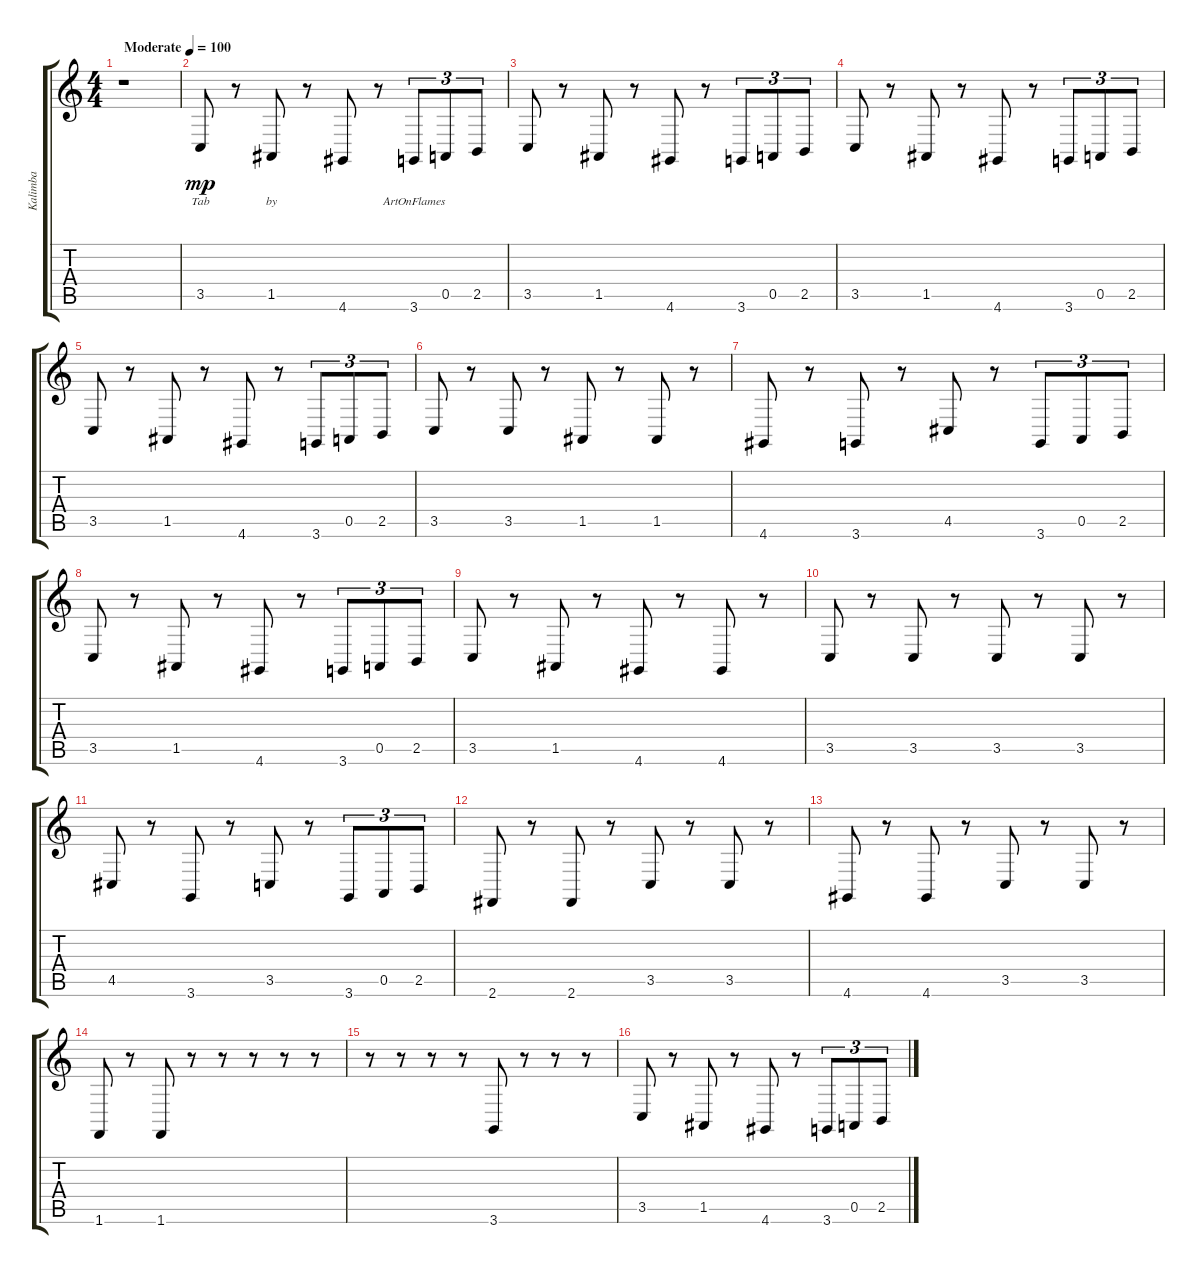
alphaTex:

\track ("Kalimba" "Kalimba") {instrument kalimba}
\staff {score tabs}
\tuning (E4 B3 G3 D3 A2 E2) {hide}
\ts (4 4)
\tempo (100 "Moderate")
\clef g2
\ks c
r.1{dy mp instrument kalimba} |
3.5.8{lyrics (0 "Tab") lyrics (1 "") lyrics (2 "") lyrics (3 "") lyrics (4 "")} r.8 1.5.8{lyrics (0 "by") lyrics (1 "") lyrics (2 "") lyrics (3 "") lyrics (4 "")} r.8 4.6.8{lyrics (0 "") lyrics (1 "") lyrics (2 "") lyrics (3 "") lyrics (4 "")} r.8 3.6.8{tu (3 2) lyrics (0 "ArtOnFlames") lyrics (1 "") lyrics (2 "") lyrics (3 "") lyrics (4 "")} 0.5.8{tu (3 2)} 2.5.8{tu (3 2)} |
3.5.8 r.8 1.5.8 r.8 4.6.8 r.8 3.6.8{tu (3 2)} 0.5.8{tu (3 2)} 2.5.8{tu (3 2)} |
3.5.8 r.8 1.5.8 r.8 4.6.8 r.8 3.6.8{tu (3 2)} 0.5.8{tu (3 2)} 2.5.8{tu (3 2)} |
3.5.8 r.8 1.5.8 r.8 4.6.8 r.8 3.6.8{tu (3 2)} 0.5.8{tu (3 2)} 2.5.8{tu (3 2)} |
3.5.8 r.8 3.5.8 r.8 1.5.8 r.8 1.5.8 r.8 |
4.6.8 r.8 3.6.8 r.8 4.5.8 r.8 3.6.8{tu (3 2)} 0.5.8{tu (3 2)} 2.5.8{tu (3 2)} |
3.5.8 r.8 1.5.8 r.8 4.6.8 r.8 3.6.8{tu (3 2)} 0.5.8{tu (3 2)} 2.5.8{tu (3 2)} |
3.5.8 r.8 1.5.8 r.8 4.6.8 r.8 4.6.8 r.8 |
3.5.8 r.8 3.5.8 r.8 3.5.8 r.8 3.5.8 r.8 |
4.5.8 r.8 3.6.8 r.8 3.5.8 r.8 3.6.8{tu (3 2)} 0.5.8{tu (3 2)} 2.5.8{tu (3 2)} |
2.6.8 r.8 2.6.8 r.8 3.5.8 r.8 3.5.8 r.8 |
4.6.8 r.8 4.6.8 r.8 3.5.8 r.8 3.5.8 r.8 |
1.6.8 r.8 1.6.8 r.8 r.8 r.8 r.8 r.8 |
r.8 r.8 r.8 r.8 3.6.8 r.8 r.8 r.8 |
3.5.8 r.8 1.5.8 r.8 4.6.8 r.8 3.6.8{tu (3 2)} 0.5.8{tu (3 2)} 2.5.8{tu (3 2)}
